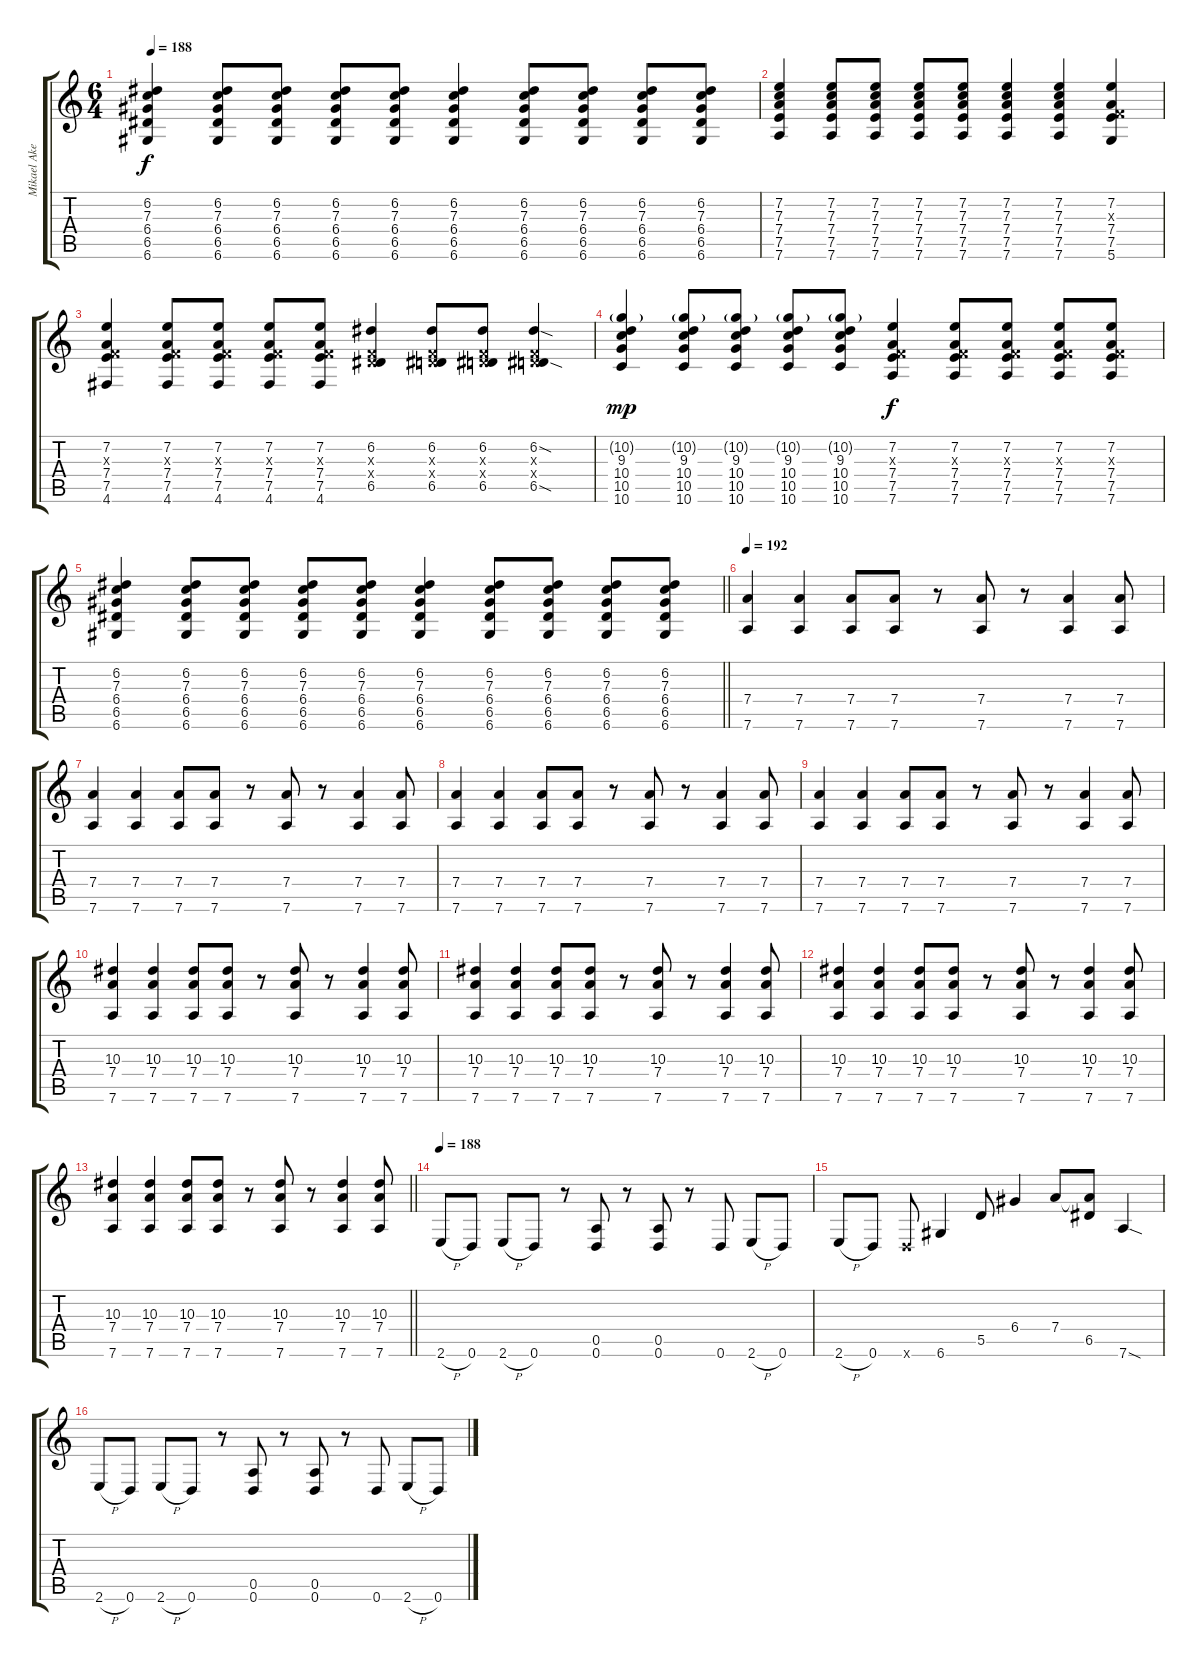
\track ("Mikael Akerfeldt" "Mikael Ake") {mute instrument distortionguitar}
\staff {score tabs}
\tuning (D4 A3 F3 D3 A2 D2) {hide}
\ts (6 4)
\tempo 188
\clef g2
\ks c
(6.2 7.3 6.4 6.5 6.6).4{dy f} (6.2 7.3 6.4 6.5 6.6).8 (6.2 7.3 6.4 6.5 6.6).8 (6.2 7.3 6.4 6.5 6.6).8 (6.2 7.3 6.4 6.5 6.6).8 (6.2 7.3 6.4 6.5 6.6).4 (6.2 7.3 6.4 6.5 6.6).8 (6.2 7.3 6.4 6.5 6.6).8 (6.2 7.3 6.4 6.5 6.6).8 (6.2 7.3 6.4 6.5 6.6).8 |
(7.2 7.3 7.4 7.5 7.6).4 (7.2 7.3 7.4 7.5 7.6).8 (7.2 7.3 7.4 7.5 7.6).8 (7.2 7.3 7.4 7.5 7.6).8 (7.2 7.3 7.4 7.5 7.6).8 (7.2 7.3 7.4 7.5 7.6).4 (7.2 7.3 7.4 7.5 7.6).4 (7.2 0.3{x} 7.4 7.5 5.6).4 |
(7.2 0.3{x} 7.4 7.5 4.6).4 (7.2 0.3{x} 7.4 7.5 4.6).8 (7.2 0.3{x} 7.4 7.5 4.6).8 (7.2 0.3{x} 7.4 7.5 4.6).8 (7.2 0.3{x} 7.4 7.5 4.6).8 (6.2 0.3{x} 0.4{x} 6.5).4 (6.2 0.3{x} 0.4{x} 6.5).8 (6.2 0.3{x} 0.4{x} 6.5).8 (6.2{sod} 0.3{x} 0.4{x} 6.5{sod}).4 |
(10.2{g} 9.3 10.4 10.5 10.6).4{dy mp} (10.2{g} 9.3 10.4 10.5 10.6).8 (10.2{g} 9.3 10.4 10.5 10.6).8 (10.2{g} 9.3 10.4 10.5 10.6).8 (10.2{g} 9.3 10.4 10.5 10.6).8 (7.2 0.3{x} 7.4 7.5 7.6).4{dy f} (7.2 0.3{x} 7.4 7.5 7.6).8 (7.2 0.3{x} 7.4 7.5 7.6).8 (7.2 0.3{x} 7.4 7.5 7.6).8 (7.2 0.3{x} 7.4 7.5 7.6).8 |
\barLineRight lightlight
(6.2 7.3 6.4 6.5 6.6).4 (6.2 7.3 6.4 6.5 6.6).8 (6.2 7.3 6.4 6.5 6.6).8 (6.2 7.3 6.4 6.5 6.6).8 (6.2 7.3 6.4 6.5 6.6).8 (6.2 7.3 6.4 6.5 6.6).4 (6.2 7.3 6.4 6.5 6.6).8 (6.2 7.3 6.4 6.5 6.6).8 (6.2 7.3 6.4 6.5 6.6).8 (6.2 7.3 6.4 6.5 6.6).8 |
\tempo 192
(7.4 7.6).4 (7.4 7.6).4 (7.4 7.6).8 (7.4 7.6).8 r.8 (7.4 7.6).8 r.8 (7.4 7.6).4 (7.4 7.6).8 |
(7.4 7.6).4 (7.4 7.6).4 (7.4 7.6).8 (7.4 7.6).8 r.8 (7.4 7.6).8 r.8 (7.4 7.6).4 (7.4 7.6).8 |
(7.4 7.6).4 (7.4 7.6).4 (7.4 7.6).8 (7.4 7.6).8 r.8 (7.4 7.6).8 r.8 (7.4 7.6).4 (7.4 7.6).8 |
(7.4 7.6).4 (7.4 7.6).4 (7.4 7.6).8 (7.4 7.6).8 r.8 (7.4 7.6).8 r.8 (7.4 7.6).4 (7.4 7.6).8 |
(10.3 7.4 7.6).4 (10.3 7.4 7.6).4 (10.3 7.4 7.6).8 (10.3 7.4 7.6).8 r.8 (10.3 7.4 7.6).8 r.8 (10.3 7.4 7.6).4 (10.3 7.4 7.6).8 |
(10.3 7.4 7.6).4 (10.3 7.4 7.6).4 (10.3 7.4 7.6).8 (10.3 7.4 7.6).8 r.8 (10.3 7.4 7.6).8 r.8 (10.3 7.4 7.6).4 (10.3 7.4 7.6).8 |
(10.3 7.4 7.6).4 (10.3 7.4 7.6).4 (10.3 7.4 7.6).8 (10.3 7.4 7.6).8 r.8 (10.3 7.4 7.6).8 r.8 (10.3 7.4 7.6).4 (10.3 7.4 7.6).8 |
\barLineRight lightlight
(10.3 7.4 7.6).4 (10.3 7.4 7.6).4 (10.3 7.4 7.6).8 (10.3 7.4 7.6).8 r.8 (10.3 7.4 7.6).8 r.8 (10.3 7.4 7.6).4 (10.3 7.4 7.6).8 |
\tempo 188
2.6{h}.8 0.6.8 2.6{h}.8 0.6.8 r.8 (0.5 0.6).8 r.8 (0.5 0.6).8 r.8 0.6.8 2.6{h}.8 0.6.8 |
2.6{h}.8 0.6.8 0.6{x}.8 6.6.4 5.5.8 6.4.4 7.4.8 (7.4{t} 6.5).8 7.6{sod}.4 |
2.6{h}.8 0.6.8 2.6{h}.8 0.6.8 r.8 (0.5 0.6).8 r.8 (0.5 0.6).8 r.8 0.6.8 2.6{h}.8 0.6.8
